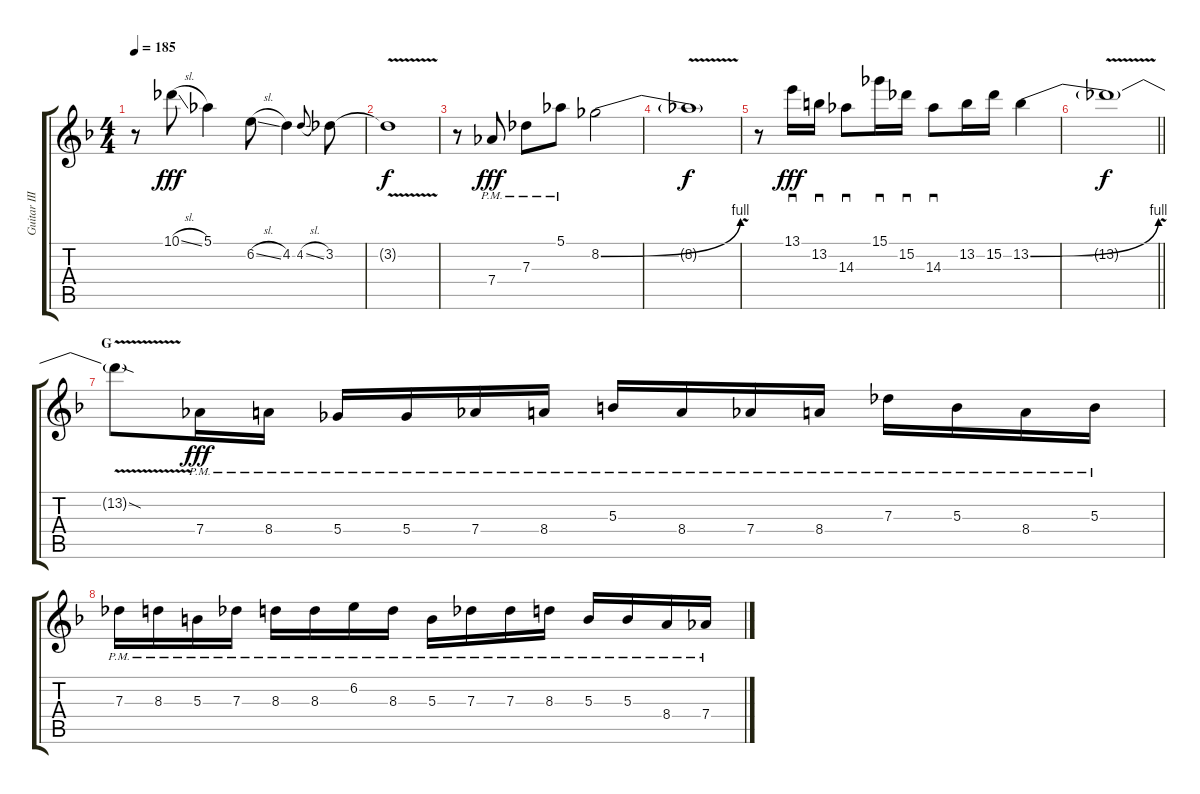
\track ("Guitar III" "Guitar III") {instrument overdrivenguitar}
\staff {score tabs}
\tuning (Eb4 Bb3 Gb3 Db3 Ab2 Db2) {hide}
\ts (4 4)
\tempo 185
\clef g2
\ks f
r.8{dy f} 10.1{sl}.8{dy fff} 5.1.4 6.2{sl}.8 4.2.4 4.2{sl}.8{gr onbeat} 3.2.8 |
3.2{v t}.1{dy f} |
r.8 7.4{pm}.8{dy fff} 7.3{pm}.8 5.1{pm}.8 8.2{be (bend 0 0 60 4)}.2 |
8.2{v t}.1{dy f} |
r.8 13.1.16{sd dy fff} 13.2.16{sd} 14.3.8{sd} 15.1.16{sd} 15.2.16{sd} 14.3.8{sd} 13.2.16 15.2.16 13.2{be (bend 0 0 60 4)}.4 |
\barLineRight lightlight
13.2{v t}.1{dy f} |
\section ("" "G")
13.2{sod t}.8 7.4{pm}.16{dy fff} 8.4{pm}.16 5.4{pm}.16 5.4{pm}.16 7.4{pm}.16 8.4{pm}.16 5.3{pm}.16 8.4{pm}.16 7.4{pm}.16 8.4{pm}.16 7.3{pm}.16 5.3{pm}.16 8.4{pm}.16 5.3{pm}.16 |
7.3{pm}.16 8.3{pm}.16 5.3{pm}.16 7.3{pm}.16 8.3{pm}.16 8.3{pm}.16 6.2{pm}.16 8.3{pm}.16 5.3{pm}.16 7.3{pm}.16 7.3{pm}.16 8.3{pm}.16 5.3{pm}.16 5.3{pm}.16 8.4{pm}.16 7.4{pm}.16
